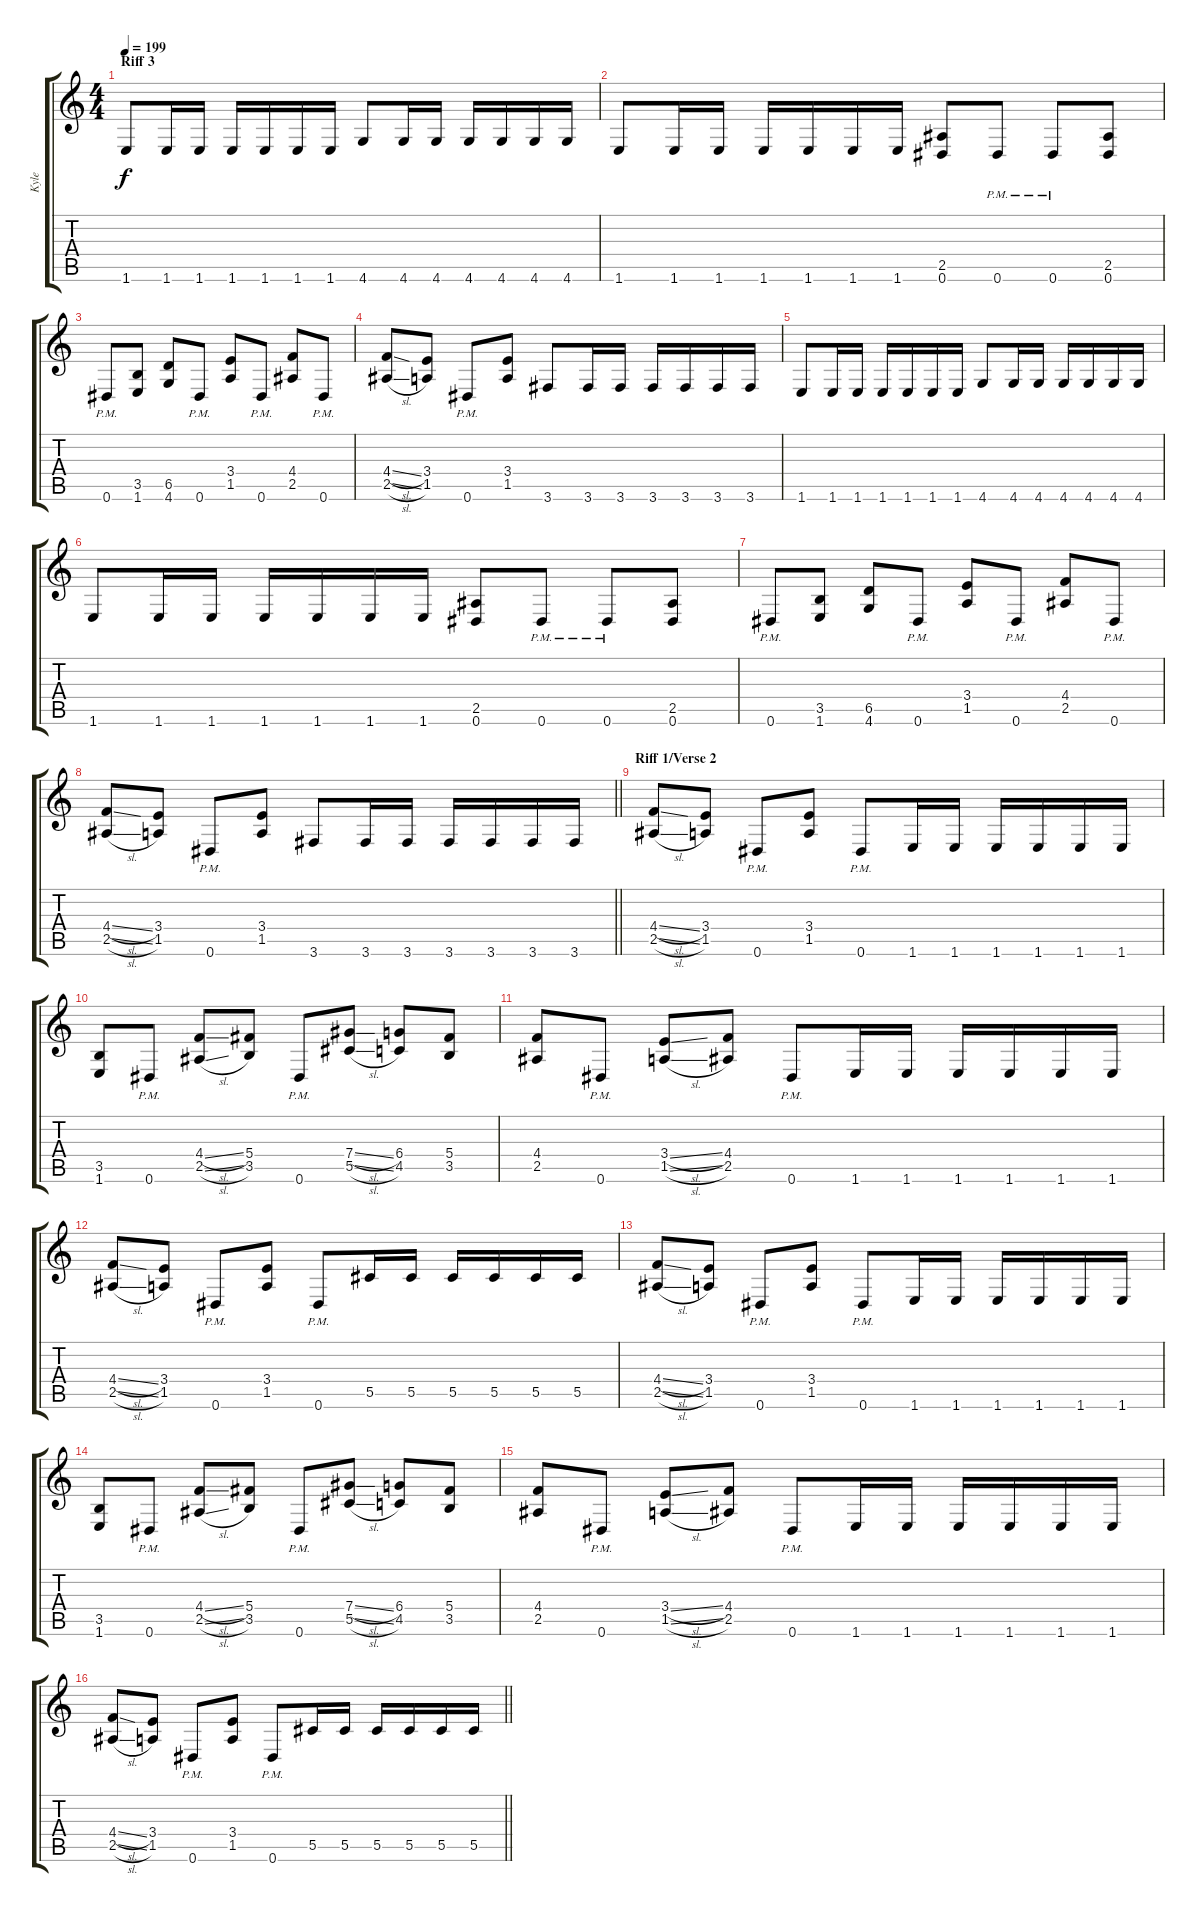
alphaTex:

\track ("Kyle" "Kyle") {instrument distortionguitar}
\staff {score tabs}
\tuning (Eb4 Bb3 Gb3 Db3 Ab2 Eb2) {hide}
\ts (4 4)
\section ("" "Riff 3")
\tempo 199
\clef g2
\ks c
1.6.8{dy f} 1.6.16 1.6.16 1.6.16 1.6.16 1.6.16 1.6.16 4.6.8 4.6.16 4.6.16 4.6.16 4.6.16 4.6.16 4.6.16 |
1.6.8 1.6.16 1.6.16 1.6.16 1.6.16 1.6.16 1.6.16 (2.5 0.6).8 0.6{pm}.8 0.6{pm}.8 (2.5 0.6).8 |
0.6{pm}.8 (3.5 1.6).8 (6.5 4.6).8 0.6{pm}.8 (3.4 1.5).8 0.6{pm}.8 (4.4 2.5).8 0.6{pm}.8 |
(4.4{sl} 2.5{sl}).8 (3.4 1.5).8 0.6{pm}.8 (3.4 1.5).8 3.6.8 3.6.16 3.6.16 3.6.16 3.6.16 3.6.16 3.6.16 |
1.6.8 1.6.16 1.6.16 1.6.16 1.6.16 1.6.16 1.6.16 4.6.8 4.6.16 4.6.16 4.6.16 4.6.16 4.6.16 4.6.16 |
1.6.8 1.6.16 1.6.16 1.6.16 1.6.16 1.6.16 1.6.16 (2.5 0.6).8 0.6{pm}.8 0.6{pm}.8 (2.5 0.6).8 |
0.6{pm}.8 (3.5 1.6).8 (6.5 4.6).8 0.6{pm}.8 (3.4 1.5).8 0.6{pm}.8 (4.4 2.5).8 0.6{pm}.8 |
\barLineRight lightlight
(4.4{sl} 2.5{sl}).8 (3.4 1.5).8 0.6{pm}.8 (3.4 1.5).8 3.6.8 3.6.16 3.6.16 3.6.16 3.6.16 3.6.16 3.6.16 |
\section ("" "Riff 1/Verse 2")
(4.4{sl} 2.5{sl}).8 (3.4 1.5).8 0.6{pm}.8 (3.4 1.5).8 0.6{pm}.8 1.6.16 1.6.16 1.6.16 1.6.16 1.6.16 1.6.16 |
(3.5 1.6).8 0.6{pm}.8 (4.4{sl} 2.5{sl}).8 (5.4 3.5).8 0.6{pm}.8 (7.4{sl} 5.5{sl}).8 (6.4 4.5).8 (5.4 3.5).8 |
(4.4 2.5).8 0.6{pm}.8 (3.4{sl} 1.5{sl}).8 (4.4 2.5).8 0.6{pm}.8 1.6.16 1.6.16 1.6.16 1.6.16 1.6.16 1.6.16 |
(4.4{sl} 2.5{sl}).8 (3.4 1.5).8 0.6{pm}.8 (3.4 1.5).8 0.6{pm}.8 5.5.16 5.5.16 5.5.16 5.5.16 5.5.16 5.5.16 |
(4.4{sl} 2.5{sl}).8 (3.4 1.5).8 0.6{pm}.8 (3.4 1.5).8 0.6{pm}.8 1.6.16 1.6.16 1.6.16 1.6.16 1.6.16 1.6.16 |
(3.5 1.6).8 0.6{pm}.8 (4.4{sl} 2.5{sl}).8 (5.4 3.5).8 0.6{pm}.8 (7.4{sl} 5.5{sl}).8 (6.4 4.5).8 (5.4 3.5).8 |
(4.4 2.5).8 0.6{pm}.8 (3.4{sl} 1.5{sl}).8 (4.4 2.5).8 0.6{pm}.8 1.6.16 1.6.16 1.6.16 1.6.16 1.6.16 1.6.16 |
\barLineRight lightlight
(4.4{sl} 2.5{sl}).8 (3.4 1.5).8 0.6{pm}.8 (3.4 1.5).8 0.6{pm}.8 5.5.16 5.5.16 5.5.16 5.5.16 5.5.16 5.5.16
